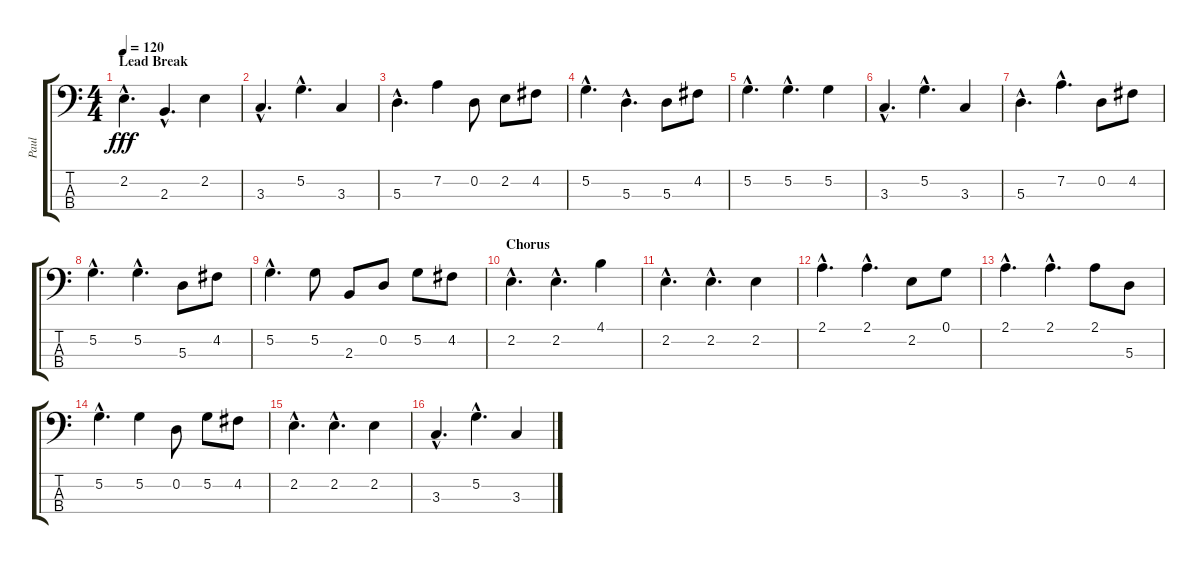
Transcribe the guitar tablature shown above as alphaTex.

\track ("Paul" "Paul") {instrument acousticguitarnylon}
\staff {score tabs}
\tuning (G2 D2 A1 E1) {hide}
\ts (4 4)
\section ("" "Lead Break")
\tempo 120
\clef f4
\ks c
2.2{hac}.4{d dy fff} 2.3{hac}.4{d} 2.2.4 |
3.3{hac}.4{d} 5.2{hac}.4{d} 3.3.4 |
5.3{hac}.4{d} 7.2.4 0.2.8 2.2.8 4.2.8 |
5.2{hac}.4{d} 5.3{hac}.4{d} 5.3.8 4.2.8 |
5.2{hac}.4{d} 5.2{hac}.4{d} 5.2.4 |
3.3{hac}.4{d} 5.2{hac}.4{d} 3.3.4 |
5.3{hac}.4{d} 7.2{hac}.4{d} 0.2.8 4.2.8 |
5.2{hac}.4{d} 5.2{hac}.4{d} 5.3.8 4.2.8 |
5.2{hac}.4{d} 5.2.8 2.3.8 0.2.8 5.2.8 4.2.8 |
\section ("" "Chorus")
2.2{hac}.4{d} 2.2{hac}.4{d} 4.1.4 |
2.2{hac}.4{d} 2.2{hac}.4{d} 2.2.4 |
2.1{hac}.4{d} 2.1{hac}.4{d} 2.2.8 0.1.8 |
2.1{hac}.4{d} 2.1{hac}.4{d} 2.1.8 5.3.8 |
5.2{hac}.4{d} 5.2.4 0.2.8 5.2.8 4.2.8 |
2.2{hac}.4{d} 2.2{hac}.4{d} 2.2.4 |
3.3{hac}.4{d} 5.2{hac}.4{d} 3.3.4
